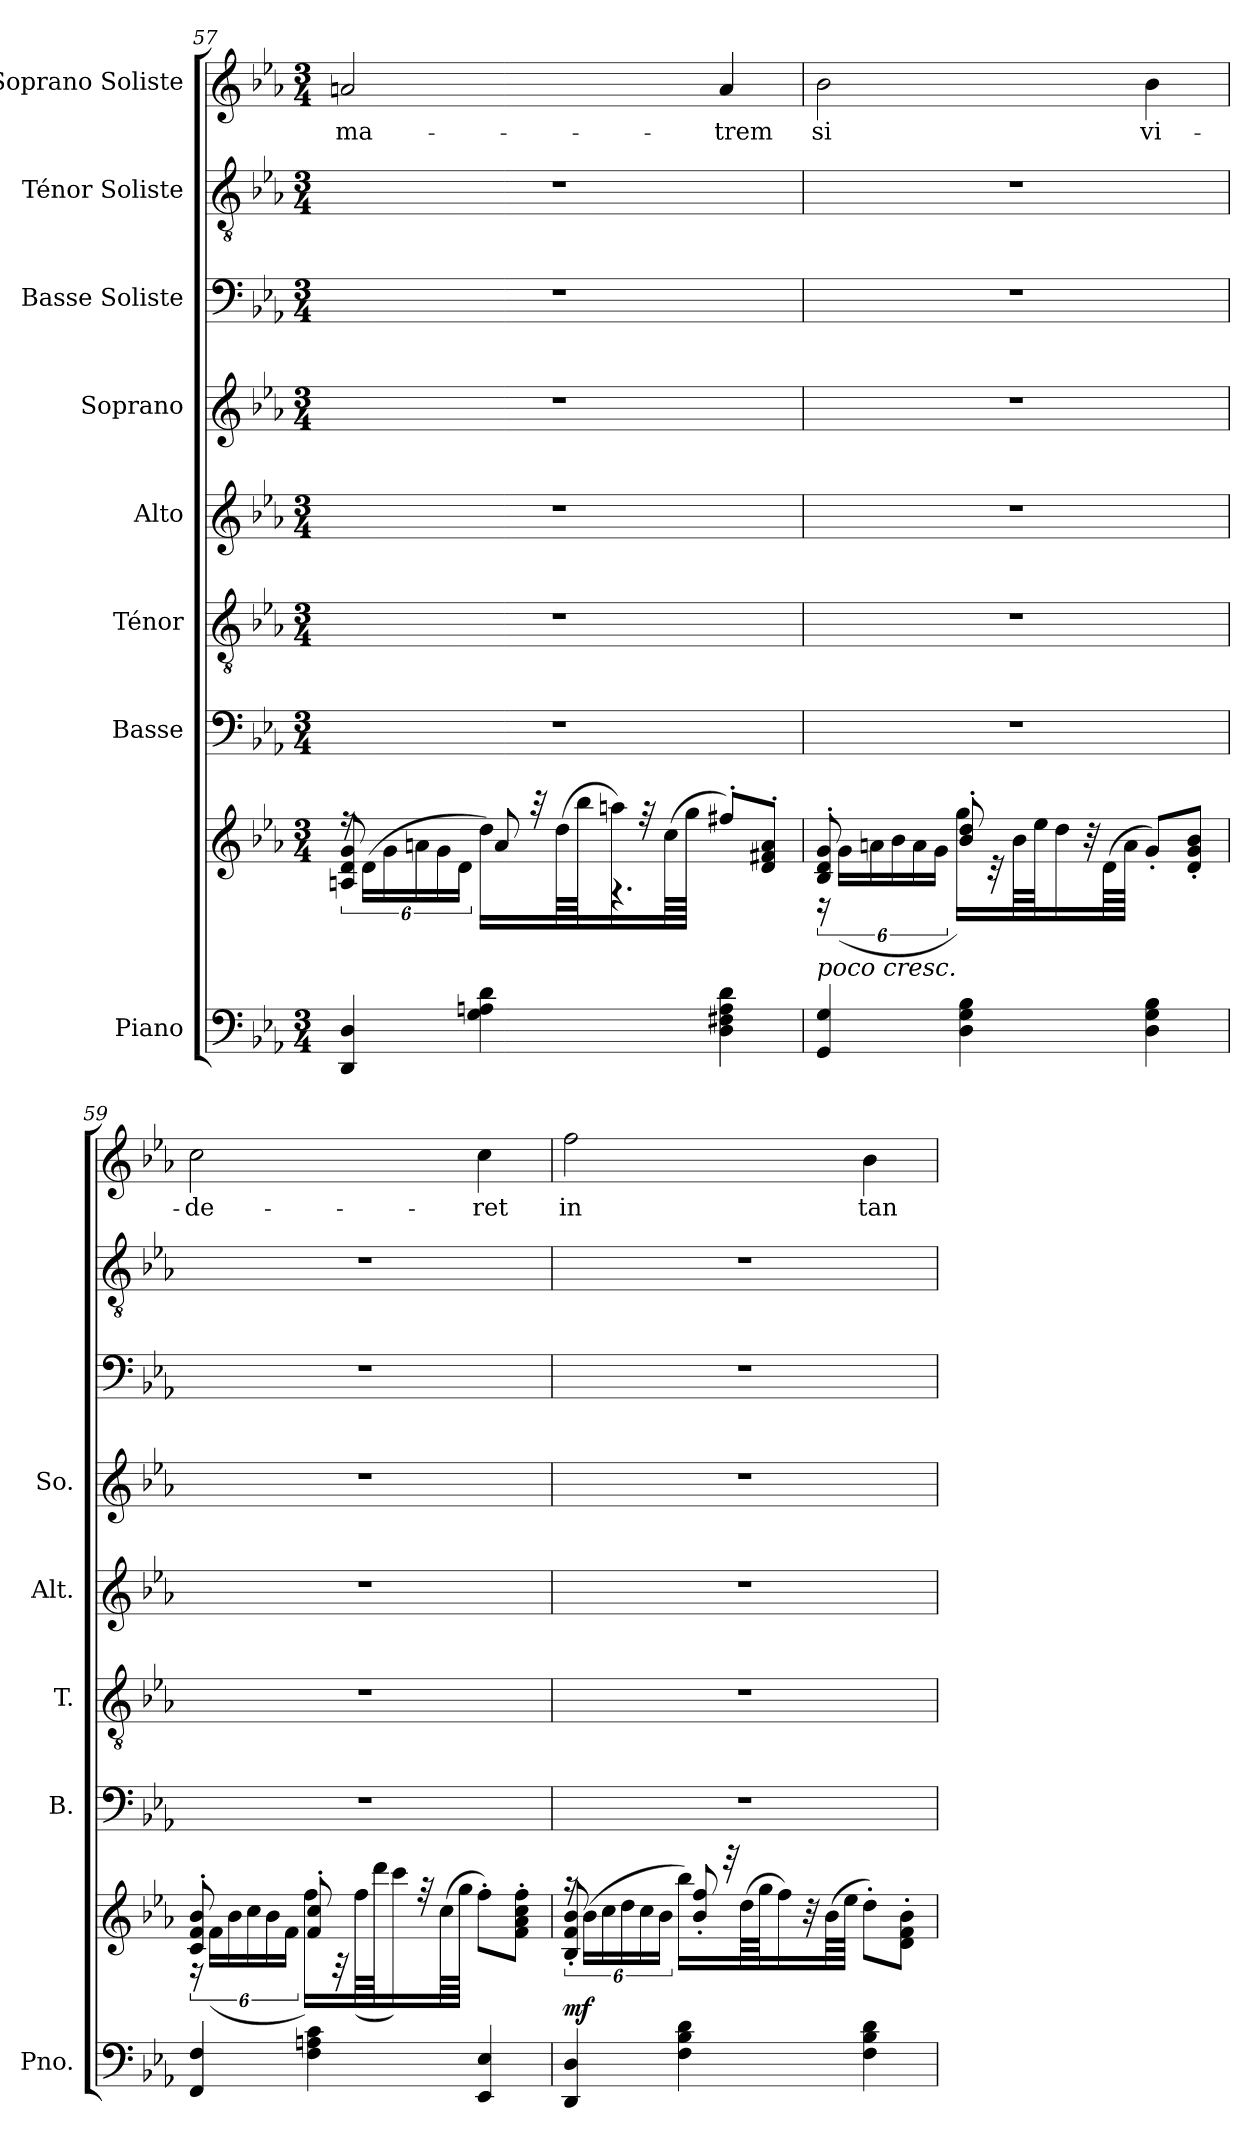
**kern	**kern	**dynam	**kern	**kern	**kern	**kern	**kern	**kern	**kern	**text
*part8	*part8	*part8	*part7	*part6	*part5	*part4	*part3	*part2	*part1	*part1
*staff9	*staff8	*staff8/9	*staff7	*staff6	*staff5	*staff4	*staff3	*staff2	*staff1	*staff1
*I"Piano	*	*	*I"Basse	*I"Ténor	*I"Alto	*I"Soprano	*I"Basse Soliste	*I"Ténor Soliste	*I"Soprano Soliste	*
*I'Pno.	*	*	*I'B.	*I'T.	*I'Alt.	*I'So.	*	*	*	*
*clefF4	*clefG2	*	*clefF4	*clefGv2	*clefG2	*clefG2	*clefF4	*clefGv2	*clefG2	*
*k[b-e-a-]	*k[b-e-a-]	*	*k[b-e-a-]	*k[b-e-a-]	*k[b-e-a-]	*k[b-e-a-]	*k[b-e-a-]	*k[b-e-a-]	*k[b-e-a-]	*
*M3/4	*M3/4	*	*M3/4	*M3/4	*M3/4	*M3/4	*M3/4	*M3/4	*M3/4	*
=57	=57	=57	=57	=57	=57	=57	=57	=57	=57	=57
*	*^	*	*	*	*	*	*	*	*	*
!	!	!	!	!	!	!	!	!	!	!	!LO:LY:b
4DD/ 4D/	24r	8An/ 8d/ 8g/	.	2.r	2.r	2.r	2.r	2.r	2.r	2an/	ma-
.	(>24d\LL	.	.	.	.	.	.	.	.	.	.
.	24g\	.	.	.	.	.	.	.	.	.	.
.	24an\	8ryy	.	.	.	.	.	.	.	.	.
.	24g\	.	.	.	.	.	.	.	.	.	.
.	24d\JJ	.	.	.	.	.	.	.	.	.	.
4G\ 4An\ 4d\	16dd\LL)	8a/	.	.	.	.	.	.	.	.	.
.	32r	.	.	.	.	.	.	.	.	.	.
.	(>64dd\LL	.	.	.	.	.	.	.	.	.	.
.	64bb-\JJ	.	.	.	.	.	.	.	.	.	.
.	16aan\)	4.r	.	.	.	.	.	.	.	.	.
.	32r	.	.	.	.	.	.	.	.	.	.
.	(>64cc\LL	.	.	.	.	.	.	.	.	.	.
.	64gg\JJJJ	.	.	.	.	.	.	.	.	.	.
!	!	!	!	!	!	!	!	!	!	!	!LO:LY:b
4D\ 4F#X\ 4A\ 4d\	8ff#X'/L)	.	.	.	.	.	.	.	.	4a/	-trem
.	8d/' 8f#X/' 8a/'J	.	.	.	.	.	.	.	.	.	.
!!LO:LB:g=z
=58	=58	=58	=58	=58	=58	=58	=58	=58	=58	=58	=58
*	*	*	*	*	*	*	*	*	*^	*	*
!LO:TX:a:i:t=poco cresc.	!	!	!	!	!	!	!	!	!	!	!	!
!	!	!	!	!	!	!	!	!	!	!	!	!LO:LY:b
4GG/ 4G/	8B-/' 8d/' 8g/'	24r	.	2.r	2.r	2.r	2.r	2.r	2.r	4E-/yy	2b-\	si
.	.	(>24g\LL	.	.	.	.	.	.	.	.	.	.
.	.	24an\	.	.	.	.	.	.	.	.	.	.
.	8ryy	24b-\	.	.	.	.	.	.	.	.	.	.
.	.	24a\	.	.	.	.	.	.	.	.	.	.
.	.	24g\JJ	.	.	.	.	.	.	.	.	.	.
4D\ 4G\ 4B-\	8b-/' 8dd/'	16gg\LL)	.	.	.	.	.	.	.	2ryy	.	.
.	.	32r	.	.	.	.	.	.	.	.	.	.
.	.	64b-\LL	.	.	.	.	.	.	.	.	.	.
.	.	64ee-\JJ	.	.	.	.	.	.	.	.	.	.
.	8ryy	16dd\	.	.	.	.	.	.	.	.	.	.
.	.	32r	.	.	.	.	.	.	.	.	.	.
.	.	(64d\LL	.	.	.	.	.	.	.	.	.	.
.	.	64a\JJJJ	.	.	.	.	.	.	.	.	.	.
!	!	!	!	!	!	!	!	!	!	!	!	!LO:LY:b
4D\ 4G\ 4B-\	4ryy	8g'/L)	.	.	.	.	.	.	.	.	4b-\	vi-
.	.	8d/' 8g/' 8b-/'J	.	.	.	.	.	.	.	.	.	.
*	*	*	*	*	*	*	*	*	*v	*v	*	*
=59	=59	=59	=59	=59	=59	=59	=59	=59	=59	=59	=59
!	!	!	!	!	!	!	!	!	!	!	!LO:LY:b
4FF/ 4F/	8c/' 8f/' 8b-/'	24r	.	2.r	2.r	2.r	2.r	2.r	2.r	2cc\	-de-
.	.	(>24f\LL	.	.	.	.	.	.	.	.	.
.	.	24b-\	.	.	.	.	.	.	.	.	.
.	8ryy	24cc\	.	.	.	.	.	.	.	.	.
.	.	24b-\	.	.	.	.	.	.	.	.	.
.	.	24f\JJ	.	.	.	.	.	.	.	.	.
4F\ 4An\ 4c\	8f/' 8cc/'	16ff\LL)	.	.	.	.	.	.	.	.	.
.	.	32r	.	.	.	.	.	.	.	.	.
.	.	(>64ff\LL	.	.	.	.	.	.	.	.	.
.	.	64ddd\JJ	.	.	.	.	.	.	.	.	.
.	8ryy	16ccc\)	.	.	.	.	.	.	.	.	.
.	.	32r	.	.	.	.	.	.	.	.	.
.	.	(>64cc\LL	.	.	.	.	.	.	.	.	.
.	.	64gg\JJJJ	.	.	.	.	.	.	.	.	.
!	!	!	!	!	!	!	!	!	!	!	!LO:LY:b
4EE-/ 4E-/	4ryy	8ff'\L)	.	.	.	.	.	.	.	4cc\	-ret
.	.	8f\' 8a-\' 8cc\' 8ff\'J	.	.	.	.	.	.	.	.	.
!!LO:LB:g=z
=60	=60	=60	=60	=60	=60	=60	=60	=60	=60	=60	=60
*	*	*	*	*	*	*	*	*	*^	*	*
!	!	!	!LO:DY:a=2	!	!	!	!	!	!	!	!	!LO:LY:b
4DD/ 4D/	24r	8B-/' 8f/' 8b-/'	mf	2.r	2.r	2.r	2.r	2.r	2.r	4E-/yy	2ff\	in
.	(>24b-\LL	.	.	.	.	.	.	.	.	.	.	.
.	24cc\	.	.	.	.	.	.	.	.	.	.	.
.	24dd\	8ryy	.	.	.	.	.	.	.	.	.	.
.	24cc\	.	.	.	.	.	.	.	.	.	.	.
.	24b-\JJ	.	.	.	.	.	.	.	.	.	.	.
4F\ 4B-\ 4d\	16bb-\LL)	8b-/' 8ff/'	.	.	.	.	.	.	.	2ryy	.	.
.	32r	.	.	.	.	.	.	.	.	.	.	.
.	(>64dd\LL	.	.	.	.	.	.	.	.	.	.	.
.	64gg\JJ	.	.	.	.	.	.	.	.	.	.	.
.	16ff\)	8ryy	.	.	.	.	.	.	.	.	.	.
.	32r	.	.	.	.	.	.	.	.	.	.	.
.	(>64b-\LL	.	.	.	.	.	.	.	.	.	.	.
.	64ee-\JJJJ	.	.	.	.	.	.	.	.	.	.	.
!	!	!	!	!	!	!	!	!	!	!	!	!LO:LY:b
4F\ 4B-\ 4d\	8dd'\L)	4ryy	.	.	.	.	.	.	.	.	4b-\	tan-
.	8d\' 8f\' 8b-\'J	.	.	.	.	.	.	.	.	.	.	.
*	*v	*v	*	*	*	*	*	*	*v	*v	*	*
=	=	=	=	=	=	=	=	=	=	=
*-	*-	*-	*-	*-	*-	*-	*-	*-	*-	*-
